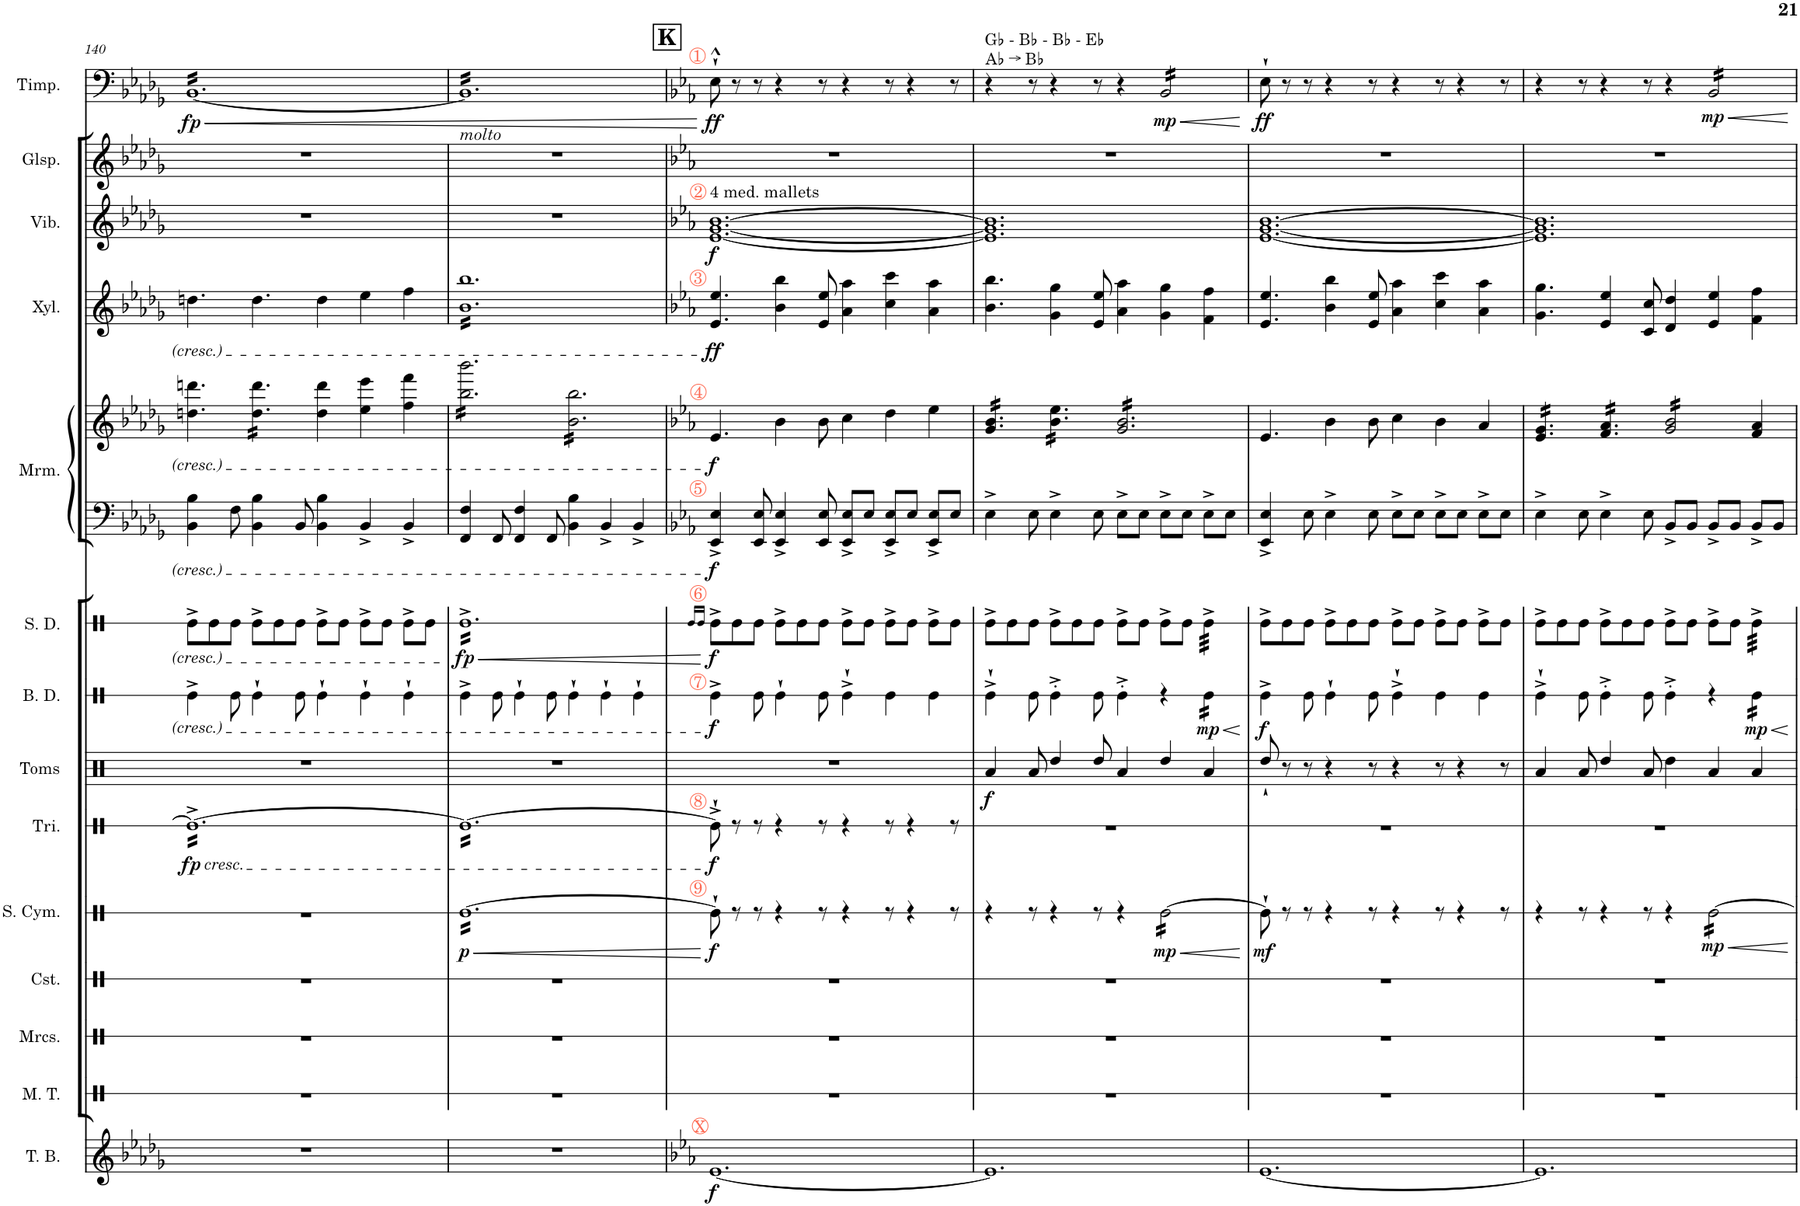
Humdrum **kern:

**kern	**dynam	**kern	**kern	**dynam	**kern	**dynam	**kern	**dynam	**kern	**dynam	**kern	**dynam	**kern	**kern	**dynam	**kern	**dynam	**kern	**dynam	**kern	**kern	**dynam
*part12	*part12	*part11	*part10	*part10	*part9	*part9	*part8	*part8	*part7	*part7	*part6	*part6	*part5	*part5	*part5	*part4	*part4	*part3	*part3	*part2	*part1	*part1
*staff13	*staff13	*staff12	*staff11	*staff11	*staff10	*staff10	*staff9	*staff9	*staff8	*staff8	*staff7	*staff7	*staff6	*staff5	*staff5/6	*staff4	*staff4	*staff3	*staff3	*staff2	*staff1	*staff1
*I"Tubular Bells	*	*I"Castanets	*I"Suspended Cymbal	*	*I"Triangle Finger Cymbals	*	*I"Concert Toms	*	*I"Bass Drum	*	*I"Snare Drum	*	*I"Marimba	*	*	*I"Xylophone	*	*I"Vibraphone	*	*I"Glockenspiel	*I"Timpani	*
*I'T. B.	*	*I'Cst.	*I'S. Cym.	*	*I'Tri.	*	*I'Toms	*	*I'B. D.	*	*I'S. D.	*	*I'Mrm.	*	*	*I'Xyl.	*	*I'Vib.	*	*I'Glsp.	*I'Timp.	*
!!LO:PB:g=z
*clefG2	*	*clefX	*clefX	*	*clefX	*	*clefX	*	*clefX	*	*clefX	*	*clefF4	*clefG2	*	*clefG2	*	*clefG2	*	*clefG2	*clefF4	*
*	*	*	*	*	*	*	*	*	*	*	*	*	*	*	*	*Trd-7c-12	*	*	*	*Trd-14c-24	*	*
*k[b-e-a-d-g-]	*	*k[]	*k[]	*	*k[]	*	*k[]	*	*k[]	*	*k[]	*	*k[b-e-a-d-g-]	*k[b-e-a-d-g-]	*	*k[b-e-a-d-g-]	*	*k[b-e-a-d-g-]	*	*k[b-e-a-d-g-]	*k[b-e-a-d-g-]	*
*M12/8	*	*M12/8	*M12/8	*	*M12/8	*	*M12/8	*	*M12/8	*	*M12/8	*	*M12/8	*M12/8	*	*M12/8	*	*M12/8	*	*M12/8	*M12/8	*
=140	=140	=140	=140	=140	=140	=140	=140	=140	=140	=140	=140	=140	=140	=140	=140	=140	=140	=140	=140	=140	=140	=140
!	!	!	!	!	!LO:TX:b:i:t=cresc.	!	!	!	!	!	!	!	!	!	!	!	!	!	!	!	!	!
!	!	!	!	!	!	!LO:DY:b	!	!	!	!	!	!	!	!	!	!	!	!	!	!	!	!LO:HP:b
!	!	!	!	!	!	!	!	!	!	!	!	!	!	!	!	!	!	!	!	!	!	!LO:DY:n=1:b
*	*	*	*	*	*tremolo	*	*	*	*	*	*	*	*	*	*	*	*	*	*	*	*	*
*	*	*	*	*	*	*	*	*	*	*	*	*	*	*	*	*	*	*	*	*	*tremolo	*
1.r	.	1.r	1.r	.	16Re^LL	fp	1.r	.	4Re^\	.	8Re^\L	.	4BB-\ 4B-\	4.ddn\ 4.dddn\	.	4.ddn\	.	1.r	.	1.r	[16BB-LL	< fp
.	.	.	.	.	16Re^	.	.	.	.	.	.	.	.	.	.	.	.	.	.	.	16BB-	.
.	.	.	.	.	16Re^	.	.	.	.	.	8Re\	.	.	.	.	.	.	.	.	.	16BB-	.
.	.	.	.	.	16Re^	.	.	.	.	.	.	.	.	.	.	.	.	.	.	.	16BB-	.
.	.	.	.	.	16Re^	.	.	.	8Re\	.	8Re\J	.	8F\	.	.	.	.	.	.	.	16BB-	.
.	.	.	.	.	16Re^	.	.	.	.	.	.	.	.	.	.	.	.	.	.	.	16BB-	.
*	*	*	*	*	*	*	*	*	*	*	*	*	*	*tremolo	*	*	*	*	*	*	*	*
.	.	.	.	.	16Re^	.	.	.	4Re`\	.	8Re^\L	.	4BB-\ 4B-\	16dd\ 16ddd\LL	.	4.dd\	.	.	.	.	16BB-	.
.	.	.	.	.	16Re^	.	.	.	.	.	.	.	.	16dd\ 16ddd\	.	.	.	.	.	.	16BB-	.
.	.	.	.	.	16Re^	.	.	.	.	.	8Re\	.	.	16dd\ 16ddd\	.	.	.	.	.	.	16BB-	.
.	.	.	.	.	16Re^	.	.	.	.	.	.	.	.	16dd\ 16ddd\	.	.	.	.	.	.	16BB-	.
.	.	.	.	.	16Re^	.	.	.	8Re\	.	8Re\J	.	8BB-/	16dd\ 16ddd\	.	.	.	.	.	.	16BB-	.
.	.	.	.	.	16Re^	.	.	.	.	.	.	.	.	16dd\ 16ddd\JJ	.	.	.	.	.	.	16BB-	.
*	*	*	*	*	*	*	*	*	*	*	*	*	*	*Xtremolo	*	*	*	*	*	*	*	*
.	.	.	.	.	16Re^	.	.	.	4Re`\	.	8Re^\L	.	4BB-\ 4B-\	4dd\ 4ddd\	.	4dd\	.	.	.	.	16BB-	.
.	.	.	.	.	16Re^	.	.	.	.	.	.	.	.	.	.	.	.	.	.	.	16BB-	.
.	.	.	.	.	16Re^	.	.	.	.	.	8Re\J	.	.	.	.	.	.	.	.	.	16BB-	.
.	.	.	.	.	16Re^	.	.	.	.	.	.	.	.	.	.	.	.	.	.	.	16BB-	.
.	.	.	.	.	16Re^	.	.	.	4Re`\	.	8Re^\L	.	4BB-^/	4ee-\ 4eee-\	.	4ee-\	.	.	.	.	16BB-	.
.	.	.	.	.	16Re^	.	.	.	.	.	.	.	.	.	.	.	.	.	.	.	16BB-	.
.	.	.	.	.	16Re^	.	.	.	.	.	8Re\J	.	.	.	.	.	.	.	.	.	16BB-	.
.	.	.	.	.	16Re^	.	.	.	.	.	.	.	.	.	.	.	.	.	.	.	16BB-	.
.	.	.	.	.	16Re^	.	.	.	4Re`\	.	8Re^\L	.	4BB-^/	4ff\ 4fff\	.	4ff\	.	.	.	.	16BB-	.
.	.	.	.	.	16Re^	.	.	.	.	.	.	.	.	.	.	.	.	.	.	.	16BB-	.
.	.	.	.	.	16Re^	.	.	.	.	.	8Re\J	.	.	.	.	.	.	.	.	.	16BB-	.
.	.	.	.	.	16Re^JJ	.	.	.	.	.	.	.	.	.	.	.	.	.	.	.	16BB-JJ	.
=141	=141	=141	=141	=141	=141	=141	=141	=141	=141	=141	=141	=141	=141	=141	=141	=141	=141	=141	=141	=141	=141	=141
!	!	!	!	!	!	!	!	!	!	!	!	!	!	!	!	!	!	!	!	!	!LO:TX:b:i:t=molto	!
!	!	!	!	!LO:HP:b	!	!	!	!	!	!	!	!LO:HP:b	!	!	!	!	!	!	!	!	!	!
!	!	!	!	!LO:DY:n=1:b	!	!	!	!	!	!	!	!LO:DY:n=1:b	!	!	!	!	!	!	!	!	!	!
*	*	*	*tremolo	*	*	*	*	*	*	*	*	*	*	*	*	*	*	*	*	*	*	*
*	*	*	*	*	*	*	*	*	*	*	*tremolo	*	*	*	*	*	*	*	*	*	*	*
*	*	*	*	*	*	*	*	*	*	*	*	*	*	*tremolo	*	*	*	*	*	*	*	*
*	*	*	*	*	*	*	*	*	*	*	*	*	*	*	*	*tremolo	*	*	*	*	*	*
1.r	.	1.r	[16ReLL	< p	16ReLL	.	1.r	.	4Re^\	.	16Re^LL	< fp	4FF/ 4F/	16bb-\ 16bbb-\LL	.	16b- 16bb-LL	.	1.r	.	1.r	16BB-]LL	.
.	.	.	16Re	.	16Re	.	.	.	.	.	16Re^	.	.	16bb-\ 16bbb-\	.	16b- 16bb-	.	.	.	.	16BB-	.
.	.	.	16Re	.	16Re	.	.	.	.	.	16Re^	.	.	16bb-\ 16bbb-\	.	16b- 16bb-	.	.	.	.	16BB-	.
.	.	.	16Re	.	16Re	.	.	.	.	.	16Re^	.	.	16bb-\ 16bbb-\	.	16b- 16bb-	.	.	.	.	16BB-	.
.	.	.	16Re	.	16Re	.	.	.	8Re\	.	16Re^	.	8FF/	16bb-\ 16bbb-\	.	16b- 16bb-	.	.	.	.	16BB-	.
.	.	.	16Re	.	16Re	.	.	.	.	.	16Re^	.	.	16bb-\ 16bbb-\	.	16b- 16bb-	.	.	.	.	16BB-	.
.	.	.	16Re	.	16Re	.	.	.	4Re`\	.	16Re^	.	4FF/ 4F/	16bb-\ 16bbb-\	.	16b- 16bb-	.	.	.	.	16BB-	.
.	.	.	16Re	.	16Re	.	.	.	.	.	16Re^	.	.	16bb-\ 16bbb-\	.	16b- 16bb-	.	.	.	.	16BB-	.
.	.	.	16Re	.	16Re	.	.	.	.	.	16Re^	.	.	16bb-\ 16bbb-\	.	16b- 16bb-	.	.	.	.	16BB-	.
.	.	.	16Re	.	16Re	.	.	.	.	.	16Re^	.	.	16bb-\ 16bbb-\	.	16b- 16bb-	.	.	.	.	16BB-	.
.	.	.	16Re	.	16Re	.	.	.	8Re\	.	16Re^	.	8FF/	16bb-\ 16bbb-\	.	16b- 16bb-	.	.	.	.	16BB-	.
.	.	.	16Re	.	16Re	.	.	.	.	.	16Re^	.	.	16bb-\ 16bbb-\JJ	.	16b- 16bb-	.	.	.	.	16BB-	.
.	.	.	16Re	.	16Re	.	.	.	4Re`\	.	16Re^	.	4BB-\ 4B-\	16b-\ 16bb-\LL	.	16b- 16bb-	.	.	.	.	16BB-	.
.	.	.	16Re	.	16Re	.	.	.	.	.	16Re^	.	.	16b-\ 16bb-\	.	16b- 16bb-	.	.	.	.	16BB-	.
.	.	.	16Re	.	16Re	.	.	.	.	.	16Re^	.	.	16b-\ 16bb-\	.	16b- 16bb-	.	.	.	.	16BB-	.
.	.	.	16Re	.	16Re	.	.	.	.	.	16Re^	.	.	16b-\ 16bb-\	.	16b- 16bb-	.	.	.	.	16BB-	.
.	.	.	16Re	.	16Re	.	.	.	4Re`\	.	16Re^	.	4BB-^/	16b-\ 16bb-\	.	16b- 16bb-	.	.	.	.	16BB-	.
.	.	.	16Re	.	16Re	.	.	.	.	.	16Re^	.	.	16b-\ 16bb-\	.	16b- 16bb-	.	.	.	.	16BB-	.
.	.	.	16Re	.	16Re	.	.	.	.	.	16Re^	.	.	16b-\ 16bb-\	.	16b- 16bb-	.	.	.	.	16BB-	.
.	.	.	16Re	.	16Re	.	.	.	.	.	16Re^	.	.	16b-\ 16bb-\	.	16b- 16bb-	.	.	.	.	16BB-	.
.	.	.	16Re	.	16Re	.	.	.	4Re`\	.	16Re^	.	4BB-^/	16b-\ 16bb-\	.	16b- 16bb-	.	.	.	.	16BB-	.
.	.	.	16Re	.	16Re	.	.	.	.	.	16Re^	.	.	16b-\ 16bb-\	.	16b- 16bb-	.	.	.	.	16BB-	.
.	.	.	16Re	.	16Re	.	.	.	.	.	16Re^	.	.	16b-\ 16bb-\	.	16b- 16bb-	.	.	.	.	16BB-	.
.	.	.	16ReJJ	.	16ReJJ	.	.	.	.	.	16Re^JJ	.	.	16b-\ 16bb-\JJ	.	16b- 16bb-JJ	.	.	.	.	16BB-JJ	.
*	*	*	*	*	*	*	*	*	*	*	*	*	*	*	*	*	*	*	*	*	*Xtremolo	*
*	*	*	*	*	*	*	*	*	*	*	*	*	*	*	*	*Xtremolo	*	*	*	*	*	*
*	*	*	*	*	*	*	*	*	*	*	*	*	*	*Xtremolo	*	*	*	*	*	*	*	*
*	*	*	*	*	*	*	*	*	*	*	*Xtremolo	*	*	*	*	*	*	*	*	*	*	*
*	*	*	*	*	*Xtremolo	*	*	*	*	*	*	*	*	*	*	*	*	*	*	*	*	*
*	*	*	*Xtremolo	*	*	*	*	*	*	*	*	*	*	*	*	*	*	*	*	*	*	*
.	.	.	.	[	.	.	.	.	.	.	.	[	.	.	.	.	.	.	.	.	.	[
!!LO:REH:place=s1:a:B:cj:fs=14:t=K
=142	=142	=142	=142	=142	=142	=142	=142	=142	=142	=142	=142	=142	=142	=142	=142	=142	=142	=142	=142	=142	=142	=142
*k[b-e-a-]	*	*	*	*	*	*	*	*	*	*	*	*	*k[b-e-a-]	*k[b-e-a-]	*	*k[b-e-a-]	*	*k[b-e-a-]	*	*k[b-e-a-]	*k[b-e-a-]	*
.	.	.	.	.	.	.	.	.	.	.	16qRe/LL	.	.	.	.	.	.	.	.	.	.	.
.	.	.	.	.	.	.	.	.	.	.	16qRe/JJ	.	.	.	.	.	.	.	.	.	.	.
!	!	!	!	!	!	!	!	!	!	!	!	!	!	!	!	!	!	!	!	!	!LO:TX:a:color=#FD6C54:t=1	!
!	!	!	!	!	!	!	!	!	!	!	!	!	!	!	!	!	!	!LO:TX:a:t=4 med. mallets	!	!	!	!
!	!	!	!	!	!	!	!	!	!	!	!	!	!	!	!	!	!	!LO:TX:a:color=#FD6C54:t=2	!	!	!	!
!	!	!	!	!	!	!	!	!	!	!	!	!	!	!	!	!LO:TX:a:color=#FD6C54:t=3	!	!	!	!	!	!
!	!	!	!	!	!	!	!	!	!	!	!	!	!	!LO:TX:a:color=#FD6C54:t=4	!	!	!	!	!	!	!	!
!	!	!	!	!	!	!	!	!	!	!	!	!	!LO:TX:a:color=#FD6C54:t=5	!	!	!	!	!	!	!	!	!
!	!	!	!	!	!	!	!	!	!	!	!LO:TX:a:color=#FD6C54:t=6	!	!	!	!	!	!	!	!	!	!	!
!	!	!	!	!	!	!	!	!	!LO:TX:a:color=#FD6C54:t=7	!	!	!	!	!	!	!	!	!	!	!	!	!
!	!	!	!	!	!LO:TX:a:color=#FD6C54:t=8	!	!	!	!	!	!	!	!	!	!	!	!	!	!	!	!	!
!	!	!	!LO:TX:a:color=#FD6C54:t=9	!	!	!	!	!	!	!	!	!	!	!	!	!	!	!	!	!	!	!
!LO:TX:a:color=#FD6C54:t=X	!	!	!	!	!	!	!	!	!	!	!	!	!	!	!	!	!	!	!	!	!	!
!	!LO:DY:b	!	!	!LO:DY:b	!	!LO:DY:b	!	!	!	!LO:DY:b	!	!LO:DY:b	!	!	!LO:DY:b=2	!	!	!	!	!	!	!
!	!	!	!	!	!	!	!	!	!	!	!	!	!	!	!LO:DY:n=1:b	!	!LO:DY:b	!	!LO:DY:b	!	!	!LO:DY:b
[1.e-	f	1.r	8Re`\]	f	8Re^`\]	f	1.r	.	4Re^\	f	8Re^\L	f	4EE-/^ 4E-/^	4.e-/	f f	4.e-/ 4.ee-/	ff	[1.e- [1.g [1.b-	f	1.r	8E-`^^\	ff
.	.	.	8r	.	8r	.	.	.	.	.	8Re\	.	.	.	.	.	.	.	.	.	8r	.
.	.	.	8r	.	8r	.	.	.	8Re\	.	8Re\J	.	8EE-/ 8E-/	.	.	.	.	.	.	.	8r	.
.	.	.	4r	.	4r	.	.	.	4Re`\	.	8Re^\L	.	4EE-/^ 4E-/^	4b-\	.	4b-\ 4bb-\	.	.	.	.	4r	.
.	.	.	.	.	.	.	.	.	.	.	8Re\	.	.	.	.	.	.	.	.	.	.	.
.	.	.	8r	.	8r	.	.	.	8Re\	.	8Re\J	.	8EE-/ 8E-/	8b-\	.	8e-/ 8ee-/	.	.	.	.	8r	.
.	.	.	4r	.	4r	.	.	.	4Re^`\	.	8Re^\L	.	8EE-/^ 8E-/^L	4cc\	.	4a-\ 4aa-\	.	.	.	.	4r	.
.	.	.	.	.	.	.	.	.	.	.	8Re\J	.	8E-/J	.	.	.	.	.	.	.	.	.
.	.	.	8r	.	8r	.	.	.	4Re\	.	8Re^\L	.	8EE-/^ 8E-/^L	4dd\	.	4cc\ 4ccc\	.	.	.	.	8r	.
.	.	.	4r	.	4r	.	.	.	.	.	8Re\J	.	8E-/J	.	.	.	.	.	.	.	4r	.
.	.	.	.	.	.	.	.	.	4Re\	.	8Re^\L	.	8EE-/^ 8E-/^L	4ee-\	.	4a-\ 4aa-\	.	.	.	.	.	.
.	.	.	8r	.	8r	.	.	.	.	.	8Re\J	.	8E-/J	.	.	.	.	.	.	.	8r	.
=143	=143	=143	=143	=143	=143	=143	=143	=143	=143	=143	=143	=143	=143	=143	=143	=143	=143	=143	=143	=143	=143	=143
!	!	!	!	!	!	!	!	!	!	!	!	!	!	!	!	!	!	!	!	!	!LO:TX:a:t=G♭ - B♭ - B♭ - E♭	!
!	!	!	!	!	!	!	!	!	!	!	!	!	!	!	!	!	!	!	!	!	!LO:TX:a:t=A♭ → B♭	!
!	!	!	!	!	!	!	!	!LO:DY:b	!	!	!	!	!	!	!	!	!	!	!	!	!	!
*	*	*	*	*	*	*	*	*	*	*	*	*	*	*tremolo	*	*	*	*	*	*	*	*
1.e-]	.	1.r	4r	.	1.r	.	4Ra/	f	4Re^`\	.	8Re^\L	.	4E-^\	16g/ 16b-/LL	.	4.b-\ 4.bb-\	.	1.e-] 1.g] 1.b-]	.	1.r	4r	.
.	.	.	.	.	.	.	.	.	.	.	.	.	.	16g/ 16b-/	.	.	.	.	.	.	.	.
.	.	.	.	.	.	.	.	.	.	.	8Re\	.	.	16g/ 16b-/	.	.	.	.	.	.	.	.
.	.	.	.	.	.	.	.	.	.	.	.	.	.	16g/ 16b-/	.	.	.	.	.	.	.	.
.	.	.	8r	.	.	.	8Ra/	.	8Re\	.	8Re\J	.	8E-\	16g/ 16b-/	.	.	.	.	.	.	8r	.
.	.	.	.	.	.	.	.	.	.	.	.	.	.	16g/ 16b-/JJ	.	.	.	.	.	.	.	.
.	.	.	4r	.	.	.	4Rdd/	.	4Re'^\	.	8Re^\L	.	4E-^\	16b-\ 16ee-\LL	.	4g\ 4gg\	.	.	.	.	4r	.
.	.	.	.	.	.	.	.	.	.	.	.	.	.	16b-\ 16ee-\	.	.	.	.	.	.	.	.
.	.	.	.	.	.	.	.	.	.	.	8Re\	.	.	16b-\ 16ee-\	.	.	.	.	.	.	.	.
.	.	.	.	.	.	.	.	.	.	.	.	.	.	16b-\ 16ee-\	.	.	.	.	.	.	.	.
.	.	.	8r	.	.	.	8Rdd/	.	8Re\	.	8Re\J	.	8E-\	16b-\ 16ee-\	.	8e-/ 8ee-/	.	.	.	.	8r	.
.	.	.	.	.	.	.	.	.	.	.	.	.	.	16b-\ 16ee-\JJ	.	.	.	.	.	.	.	.
.	.	.	4r	.	.	.	4Ra/	.	4Re'^\	.	8Re^\L	.	8E-^\L	16g/ 16b-/LL	.	4a-\ 4aa-\	.	.	.	.	4r	.
.	.	.	.	.	.	.	.	.	.	.	.	.	.	16g/ 16b-/	.	.	.	.	.	.	.	.
.	.	.	.	.	.	.	.	.	.	.	8Re\J	.	8E-\J	16g/ 16b-/	.	.	.	.	.	.	.	.
.	.	.	.	.	.	.	.	.	.	.	.	.	.	16g/ 16b-/	.	.	.	.	.	.	.	.
!	!	!	!	!LO:HP:b	!	!	!	!	!	!	!	!	!	!	!	!	!	!	!	!	!	!LO:HP:b
!	!	!	!	!LO:DY:n=1:b	!	!	!	!	!	!	!	!	!	!	!	!	!	!	!	!	!	!LO:DY:n=1:b
*	*	*	*tremolo	*	*	*	*	*	*	*	*	*	*	*	*	*	*	*	*	*	*	*
*	*	*	*	*	*	*	*	*	*	*	*	*	*	*	*	*	*	*	*	*	*tremolo	*
.	.	.	[16Re\LL	< mp	.	.	4Rdd/	.	4r	.	8Re^\L	.	8E-^\L	16g/ 16b-/	.	4g\ 4gg\	.	.	.	.	16BB-/LL	< mp
.	.	.	16Re\	.	.	.	.	.	.	.	.	.	.	16g/ 16b-/	.	.	.	.	.	.	16BB-/	.
.	.	.	16Re\	.	.	.	.	.	.	.	8Re\J	.	8E-\J	16g/ 16b-/	.	.	.	.	.	.	16BB-/	.
.	.	.	16Re\	.	.	.	.	.	.	.	.	.	.	16g/ 16b-/	.	.	.	.	.	.	16BB-/	.
!	!	!	!	!	!	!	!	!	!	!LO:HP:b	!	!	!	!	!	!	!	!	!	!	!	!
!	!	!	!	!	!	!	!	!	!	!LO:DY:n=1:b	!	!	!	!	!	!	!	!	!	!	!	!
*	*	*	*	*	*	*	*	*	*tremolo	*	*	*	*	*	*	*	*	*	*	*	*	*
*	*	*	*	*	*	*	*	*	*	*	*tremolo	*	*	*	*	*	*	*	*	*	*	*
.	.	.	16Re\	.	.	.	4Ra/	.	16Re\LL	< mp	32Re^\LLL	.	8E-^\L	16g/ 16b-/	.	4f\ 4ff\	.	.	.	.	16BB-/	.
.	.	.	.	.	.	.	.	.	.	.	32Re^\	.	.	.	.	.	.	.	.	.	.	.
.	.	.	16Re\	.	.	.	.	.	16Re\	.	32Re^\	.	.	16g/ 16b-/	.	.	.	.	.	.	16BB-/	.
.	.	.	.	.	.	.	.	.	.	.	32Re^\	.	.	.	.	.	.	.	.	.	.	.
.	.	.	16Re\	.	.	.	.	.	16Re\	.	32Re^\	.	8E-\J	16g/ 16b-/	.	.	.	.	.	.	16BB-/	.
.	.	.	.	.	.	.	.	.	.	.	32Re^\	.	.	.	.	.	.	.	.	.	.	.
.	.	.	16Re\JJ	.	.	.	.	.	16Re\JJ	.	32Re^\	.	.	16g/ 16b-/JJ	.	.	.	.	.	.	16BB-/JJ	.
*	*	*	*	*	*	*	*	*	*	*	*	*	*	*	*	*	*	*	*	*	*Xtremolo	*
*	*	*	*	*	*	*	*	*	*	*	*	*	*	*Xtremolo	*	*	*	*	*	*	*	*
*	*	*	*	*	*	*	*	*	*Xtremolo	*	*	*	*	*	*	*	*	*	*	*	*	*
*	*	*	*Xtremolo	*	*	*	*	*	*	*	*	*	*	*	*	*	*	*	*	*	*	*
.	.	.	.	.	.	.	.	.	.	.	32Re^\JJJ	.	.	.	.	.	.	.	.	.	.	.
*	*	*	*	*	*	*	*	*	*	*	*Xtremolo	*	*	*	*	*	*	*	*	*	*	*
.	.	.	.	[	.	.	.	.	.	[	.	.	.	.	.	.	.	.	.	.	.	[
=144	=144	=144	=144	=144	=144	=144	=144	=144	=144	=144	=144	=144	=144	=144	=144	=144	=144	=144	=144	=144	=144	=144
!	!	!	!	!LO:DY:b	!	!	!	!	!	!LO:DY:b	!	!	!	!	!	!	!	!	!	!	!	!LO:DY:b
[1.e-	.	1.r	8Re`\]	mf	1.r	.	8Rdd`/	.	4Re^\	f	8Re^\L	.	4EE-/^ 4E-/^	4.e-/	.	4.e-/ 4.ee-/	.	[1.e- [1.g [1.b-	.	1.r	8E-`\	ff
.	.	.	8r	.	.	.	8r	.	.	.	8Re\	.	.	.	.	.	.	.	.	.	8r	.
.	.	.	8r	.	.	.	8r	.	8Re\	.	8Re\J	.	8E-\	.	.	.	.	.	.	.	8r	.
.	.	.	4r	.	.	.	4r	.	4Re`\	.	8Re^\L	.	4E-^\	4b-\	.	4b-\ 4bb-\	.	.	.	.	4r	.
.	.	.	.	.	.	.	.	.	.	.	8Re\	.	.	.	.	.	.	.	.	.	.	.
.	.	.	8r	.	.	.	8r	.	8Re\	.	8Re\J	.	8E-\	8b-\	.	8e-/ 8ee-/	.	.	.	.	8r	.
.	.	.	4r	.	.	.	4r	.	4Re^`\	.	8Re^\L	.	8E-^\L	4cc\	.	4a-\ 4aa-\	.	.	.	.	4r	.
.	.	.	.	.	.	.	.	.	.	.	8Re\J	.	8E-\J	.	.	.	.	.	.	.	.	.
.	.	.	8r	.	.	.	8r	.	4Re\	.	8Re^\L	.	8E-^\L	4b-\	.	4cc\ 4ccc\	.	.	.	.	8r	.
.	.	.	4r	.	.	.	4r	.	.	.	8Re\J	.	8E-\J	.	.	.	.	.	.	.	4r	.
.	.	.	.	.	.	.	.	.	4Re\	.	8Re^\L	.	8E-^\L	4a-/	.	4a-\ 4aa-\	.	.	.	.	.	.
.	.	.	8r	.	.	.	8r	.	.	.	8Re\J	.	8E-\J	.	.	.	.	.	.	.	8r	.
=145	=145	=145	=145	=145	=145	=145	=145	=145	=145	=145	=145	=145	=145	=145	=145	=145	=145	=145	=145	=145	=145	=145
*	*	*	*	*	*	*	*	*	*	*	*	*	*	*tremolo	*	*	*	*	*	*	*	*
1.e-]	.	1.r	4r	.	1.r	.	4Ra/	.	4Re^`\	.	8Re^\L	.	4E-^\	16e-/ 16g/LL	.	4.g\ 4.gg\	.	1.e-] 1.g] 1.b-]	.	1.r	4r	.
.	.	.	.	.	.	.	.	.	.	.	.	.	.	16e-/ 16g/	.	.	.	.	.	.	.	.
.	.	.	.	.	.	.	.	.	.	.	8Re\	.	.	16e-/ 16g/	.	.	.	.	.	.	.	.
.	.	.	.	.	.	.	.	.	.	.	.	.	.	16e-/ 16g/	.	.	.	.	.	.	.	.
.	.	.	8r	.	.	.	8Ra/	.	8Re\	.	8Re\J	.	8E-\	16e-/ 16g/	.	.	.	.	.	.	8r	.
.	.	.	.	.	.	.	.	.	.	.	.	.	.	16e-/ 16g/JJ	.	.	.	.	.	.	.	.
.	.	.	4r	.	.	.	4Rdd/	.	4Re'^\	.	8Re^\L	.	4E-^\	16f/ 16a-/LL	.	4e-/ 4ee-/	.	.	.	.	4r	.
.	.	.	.	.	.	.	.	.	.	.	.	.	.	16f/ 16a-/	.	.	.	.	.	.	.	.
.	.	.	.	.	.	.	.	.	.	.	8Re\	.	.	16f/ 16a-/	.	.	.	.	.	.	.	.
.	.	.	.	.	.	.	.	.	.	.	.	.	.	16f/ 16a-/	.	.	.	.	.	.	.	.
.	.	.	8r	.	.	.	8Ra/	.	8Re\	.	8Re\J	.	8E-\	16f/ 16a-/	.	8c/ 8cc/	.	.	.	.	8r	.
.	.	.	.	.	.	.	.	.	.	.	.	.	.	16f/ 16a-/JJ	.	.	.	.	.	.	.	.
.	.	.	4r	.	.	.	4Rdd\	.	4Re'^\	.	8Re^\L	.	8BB-^/L	16g/ 16b-/LL	.	4d/ 4dd/	.	.	.	.	4r	.
.	.	.	.	.	.	.	.	.	.	.	.	.	.	16g/ 16b-/	.	.	.	.	.	.	.	.
.	.	.	.	.	.	.	.	.	.	.	8Re\J	.	8BB-/J	16g/ 16b-/	.	.	.	.	.	.	.	.
.	.	.	.	.	.	.	.	.	.	.	.	.	.	16g/ 16b-/	.	.	.	.	.	.	.	.
!	!	!	!	!LO:HP:b	!	!	!	!	!	!	!	!	!	!	!	!	!	!	!	!	!	!LO:HP:b
!	!	!	!	!LO:DY:n=1:b	!	!	!	!	!	!	!	!	!	!	!	!	!	!	!	!	!	!LO:DY:n=1:b
*	*	*	*tremolo	*	*	*	*	*	*	*	*	*	*	*	*	*	*	*	*	*	*	*
*	*	*	*	*	*	*	*	*	*	*	*	*	*	*	*	*	*	*	*	*	*tremolo	*
.	.	.	[16Re\LL	< mp	.	.	4Ra/	.	4r	.	8Re^\L	.	8BB-^/L	16g/ 16b-/	.	4e-/ 4ee-/	.	.	.	.	16BB-/LL	< mp
.	.	.	16Re\	.	.	.	.	.	.	.	.	.	.	16g/ 16b-/	.	.	.	.	.	.	16BB-/	.
.	.	.	16Re\	.	.	.	.	.	.	.	8Re\J	.	8BB-/J	16g/ 16b-/	.	.	.	.	.	.	16BB-/	.
.	.	.	16Re\	.	.	.	.	.	.	.	.	.	.	16g/ 16b-/JJ	.	.	.	.	.	.	16BB-/	.
*	*	*	*	*	*	*	*	*	*	*	*	*	*	*Xtremolo	*	*	*	*	*	*	*	*
!	!	!	!	!	!	!	!	!	!	!LO:HP:b	!	!	!	!	!	!	!	!	!	!	!	!
!	!	!	!	!	!	!	!	!	!	!LO:DY:n=1:b	!	!	!	!	!	!	!	!	!	!	!	!
*	*	*	*	*	*	*	*	*	*tremolo	*	*	*	*	*	*	*	*	*	*	*	*	*
*	*	*	*	*	*	*	*	*	*	*	*tremolo	*	*	*	*	*	*	*	*	*	*	*
.	.	.	16Re\	.	.	.	4Ra/	.	16Re\LL	< mp	32Re^\LLL	.	8BB-^/L	4f/ 4a-/	.	4f\ 4ff\	.	.	.	.	16BB-/	.
.	.	.	.	.	.	.	.	.	.	.	32Re^\	.	.	.	.	.	.	.	.	.	.	.
.	.	.	16Re\	.	.	.	.	.	16Re\	.	32Re^\	.	.	.	.	.	.	.	.	.	16BB-/	.
.	.	.	.	.	.	.	.	.	.	.	32Re^\	.	.	.	.	.	.	.	.	.	.	.
.	.	.	16Re\	.	.	.	.	.	16Re\	.	32Re^\	.	8BB-/J	.	.	.	.	.	.	.	16BB-/	.
.	.	.	.	.	.	.	.	.	.	.	32Re^\	.	.	.	.	.	.	.	.	.	.	.
.	.	.	16Re\JJ	.	.	.	.	.	16Re\JJ	.	32Re^\	.	.	.	.	.	.	.	.	.	16BB-/JJ	.
*	*	*	*	*	*	*	*	*	*	*	*	*	*	*	*	*	*	*	*	*	*Xtremolo	*
*	*	*	*	*	*	*	*	*	*Xtremolo	*	*	*	*	*	*	*	*	*	*	*	*	*
*	*	*	*Xtremolo	*	*	*	*	*	*	*	*	*	*	*	*	*	*	*	*	*	*	*
.	.	.	.	.	.	.	.	.	.	.	32Re^\JJJ	.	.	.	.	.	.	.	.	.	.	.
*	*	*	*	*	*	*	*	*	*	*	*Xtremolo	*	*	*	*	*	*	*	*	*	*	*
.	.	.	.	[	.	.	.	.	.	[	.	.	.	.	.	.	.	.	.	.	.	[
=	=	=	=	=	=	=	=	=	=	=	=	=	=	=	=	=	=	=	=	=	=	=
*-	*-	*-	*-	*-	*-	*-	*-	*-	*-	*-	*-	*-	*-	*-	*-	*-	*-	*-	*-	*-	*-	*-
